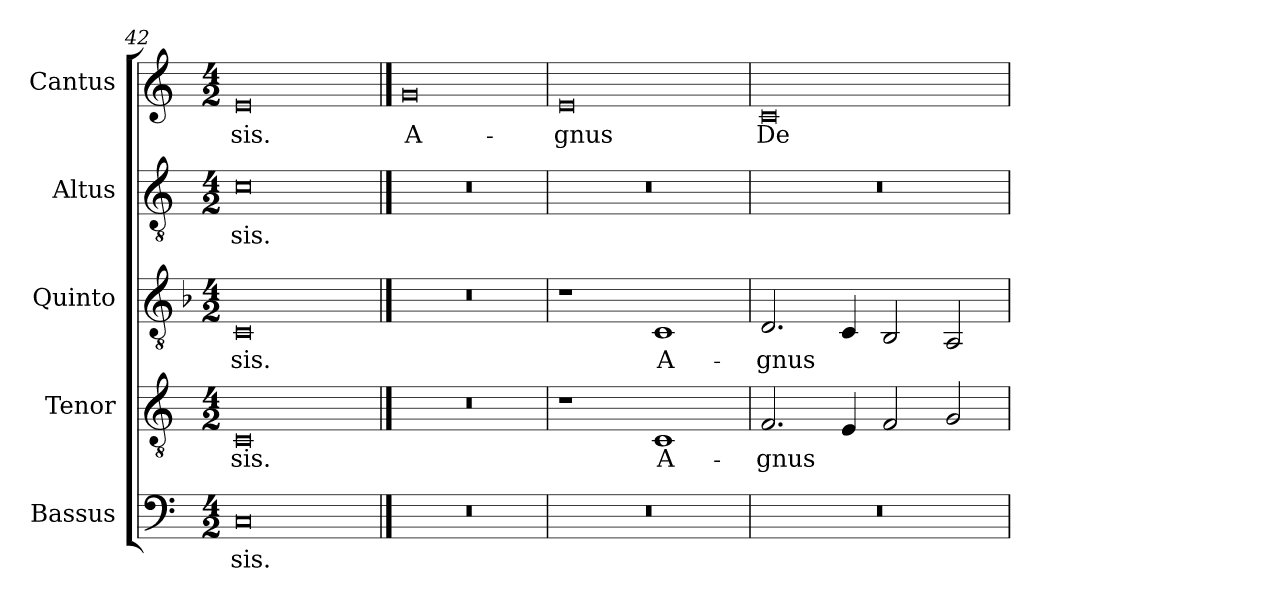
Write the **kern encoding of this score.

**kern	**text	**kern	**text	**kern	**text	**kern	**text	**kern	**text
*part5	*part5	*part4	*part4	*part3	*part3	*part2	*part2	*part1	*part1
*staff5	*staff5	*staff4	*staff4	*staff3	*staff3	*staff2	*staff2	*staff1	*staff1
*I"Bassus	*	*I"Tenor	*	*I"Quinto	*	*I"Altus	*	*I"Cantus	*
*clefF4	*	*clefGv2	*	*clefGv2	*	*clefGv2	*	*clefG2	*
*	*	*	*	*ITrd-4c-7	*	*	*	*	*
*k[]	*	*k[]	*	*k[]	*	*k[]	*	*k[]	*
*C:	*	*C:	*	*C:	*	*C:	*	*C:	*
*M4/2	*	*M4/2	*	*M4/2	*	*M4/2	*	*M4/2	*
=42	=42	=42	=42	=42	=42	=42	=42	=42	=42
!	!LO:LY:b:color=#000000	!	!	!	!	!	!	!	!
!	!	!	!LO:LY:b:color=#000000	!	!	!	!	!	!
!	!	!	!	!	!LO:LY:b:color=#000000	!	!	!	!
!	!	!	!	!	!	!	!LO:LY:b:color=#000000	!	!
!	!	!	!	!	!	!	!	!	!LO:LY:b:color=#000000
0Ci	-sis.	0Ci	-sis.	0Gi	-sis.	0ci	-sis.	0ei	-sis.
!!LO:PB:g=z
==1	==1	==1	==1	==1	==1	==1	==1	==1	==1
!LO:N:vis=1	!	!LO:N:vis=1	!	!LO:N:vis=1	!	!LO:N:vis=1	!	!	!
!	!	!	!	!	!	!	!	!	!LO:LY:b:color=#000000
0r	.	0r	.	0r	.	0r	.	0gi	A-
=2	=2	=2	=2	=2	=2	=2	=2	=2	=2
!LO:N:vis=1	!	!	!	!	!	!LO:N:vis=1	!	!	!
!	!	!	!	!	!	!	!	!	!LO:LY:b:color=#000000
0r	.	1r	.	1r	.	0r	.	0ei	-gnus
!	!	!	!LO:LY:b:color=#000000	!	!	!	!	!	!
!	!	!	!	!	!LO:LY:b:color=#000000	!	!	!	!
.	.	1Ci	A-	1Gi	A-	.	.	.	.
=3	=3	=3	=3	=3	=3	=3	=3	=3	=3
!LO:N:vis=1	!	!	!	!	!	!	!	!	!
!	!	!	!LO:LY:b:color=#000000	!	!	!	!	!	!
!	!	!	!	!	!LO:LY:b:color=#000000	!LO:N:vis=1	!	!	!
!	!	!	!	!	!	!	!	!	!LO:LY:b:color=#000000
0r	.	2.Fi/	-gnus	2.Ai/	-gnus	0r	.	0ci	De-
.	.	4Ei/	.	4Gi/	.	.	.	.	.
.	.	2Fi/	.	2Fi/	.	.	.	.	.
.	.	2Gi/	.	2Ei/	.	.	.	.	.
=	=	=	=	=	=	=	=	=	=
*-	*-	*-	*-	*-	*-	*-	*-	*-	*-
